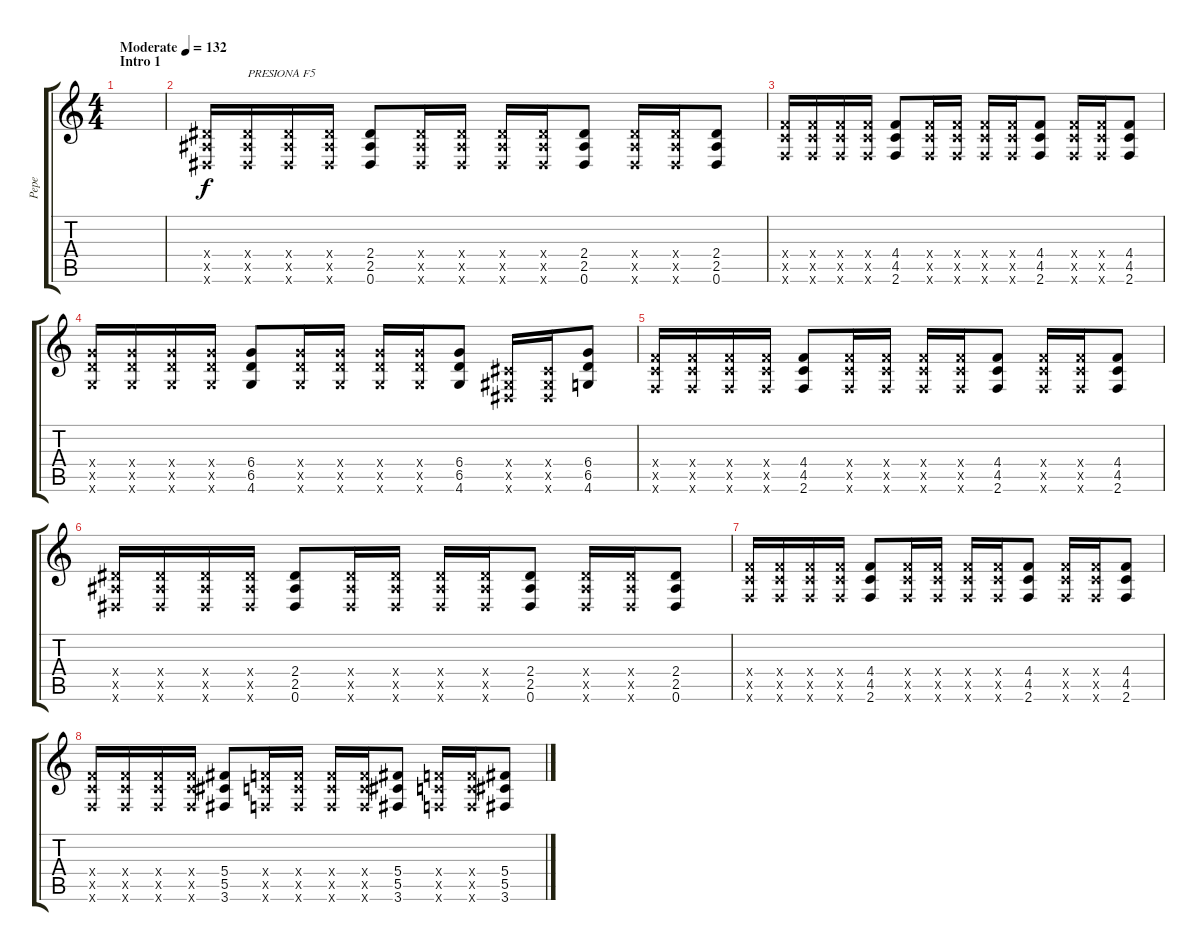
\track ("Pepe" "Pepe") {instrument distortionguitar}
\staff {score tabs}
\tuning (Eb4 Bb3 Gb3 Db3 Ab2 Eb2) {hide}
\ts (4 4)
\section ("" "Intro 1")
\tempo (132 "Moderate")
\clef g2
\ks c
|
(2.4{x} 2.5{x} 0.6{x}).16 (2.4{x} 2.5{x} 0.6{x}).16{txt "PRESIONA F5"} (2.4{x} 2.5{x} 0.6{x}).16 (2.4{x} 2.5{x} 0.6{x}).16 (2.4 2.5 0.6).8 (2.4{x} 2.5{x} 0.6{x}).16 (2.4{x} 2.5{x} 0.6{x}).16 (2.4{x} 2.5{x} 0.6{x}).16 (2.4{x} 2.5{x} 0.6{x}).16 (2.4 2.5 0.6).8 (2.4{x} 2.5{x} 0.6{x}).16 (2.4{x} 2.5{x} 0.6{x}).16 (2.4 2.5 0.6).8 |
(4.4{x} 4.5{x} 2.6{x}).16 (4.4{x} 4.5{x} 2.6{x}).16 (4.4{x} 4.5{x} 2.6{x}).16 (4.4{x} 4.5{x} 2.6{x}).16 (4.4 4.5 2.6).8 (4.4{x} 4.5{x} 2.6{x}).16 (4.4{x} 4.5{x} 2.6{x}).16 (4.4{x} 4.5{x} 2.6{x}).16 (4.4{x} 4.5{x} 2.6{x}).16 (4.4 4.5 2.6).8 (4.4{x} 4.5{x} 2.6{x}).16 (4.4{x} 4.5{x} 2.6{x}).16 (4.4 4.5 2.6).8 |
(6.4{x} 6.5{x} 4.6{x}).16 (6.4{x} 6.5{x} 4.6{x}).16 (6.4{x} 6.5{x} 4.6{x}).16 (6.4{x} 6.5{x} 4.6{x}).16 (6.4 6.5 4.6).8 (6.4{x} 6.5{x} 4.6{x}).16 (6.4{x} 6.5{x} 4.6{x}).16 (6.4{x} 6.5{x} 4.6{x}).16 (6.4{x} 6.5{x} 4.6{x}).16 (6.4 6.5 4.6).8 (0.4{x} 0.5{x} 0.6{x}).16 (0.4{x} 0.5{x} 0.6{x}).16 (6.4 6.5 4.6).8 |
(4.4{x} 4.5{x} 2.6{x}).16 (4.4{x} 4.5{x} 2.6{x}).16 (4.4{x} 4.5{x} 2.6{x}).16 (4.4{x} 4.5{x} 2.6{x}).16 (4.4 4.5 2.6).8 (4.4{x} 4.5{x} 2.6{x}).16 (4.4{x} 4.5{x} 2.6{x}).16 (4.4{x} 4.5{x} 2.6{x}).16 (4.4{x} 4.5{x} 2.6{x}).16 (4.4 4.5 2.6).8 (4.4{x} 4.5{x} 2.6{x}).16 (4.4{x} 4.5{x} 2.6{x}).16 (4.4 4.5 2.6).8 |
(2.4{x} 2.5{x} 0.6{x}).16 (2.4{x} 2.5{x} 0.6{x}).16 (2.4{x} 2.5{x} 0.6{x}).16 (2.4{x} 2.5{x} 0.6{x}).16 (2.4 2.5 0.6).8 (2.4{x} 2.5{x} 0.6{x}).16 (2.4{x} 2.5{x} 0.6{x}).16 (2.4{x} 2.5{x} 0.6{x}).16 (2.4{x} 2.5{x} 0.6{x}).16 (2.4 2.5 0.6).8 (2.4{x} 2.5{x} 0.6{x}).16 (2.4{x} 2.5{x} 0.6{x}).16 (2.4 2.5 0.6).8 |
(4.4{x} 4.5{x} 2.6{x}).16 (4.4{x} 4.5{x} 2.6{x}).16 (4.4{x} 4.5{x} 2.6{x}).16 (4.4{x} 4.5{x} 2.6{x}).16 (4.4 4.5 2.6).8 (4.4{x} 4.5{x} 2.6{x}).16 (4.4{x} 4.5{x} 2.6{x}).16 (4.4{x} 4.5{x} 2.6{x}).16 (4.4{x} 4.5{x} 2.6{x}).16 (4.4 4.5 2.6).8 (4.4{x} 4.5{x} 2.6{x}).16 (4.4{x} 4.5{x} 2.6{x}).16 (4.4 4.5 2.6).8 |
(4.4{x} 4.5{x} 2.6{x}).16 (4.4{x} 4.5{x} 2.6{x}).16 (4.4{x} 4.5{x} 2.6{x}).16 (4.4{x} 4.5{x} 2.6{x}).16 (5.4 5.5 3.6).8 (4.4{x} 4.5{x} 2.6{x}).16 (4.4{x} 4.5{x} 2.6{x}).16 (4.4{x} 4.5{x} 2.6{x}).16 (4.4{x} 4.5{x} 2.6{x}).16 (5.4 5.5 3.6).8 (4.4{x} 4.5{x} 2.6{x}).16 (4.4{x} 4.5{x} 2.6{x}).16 (5.4 5.5 3.6).8
